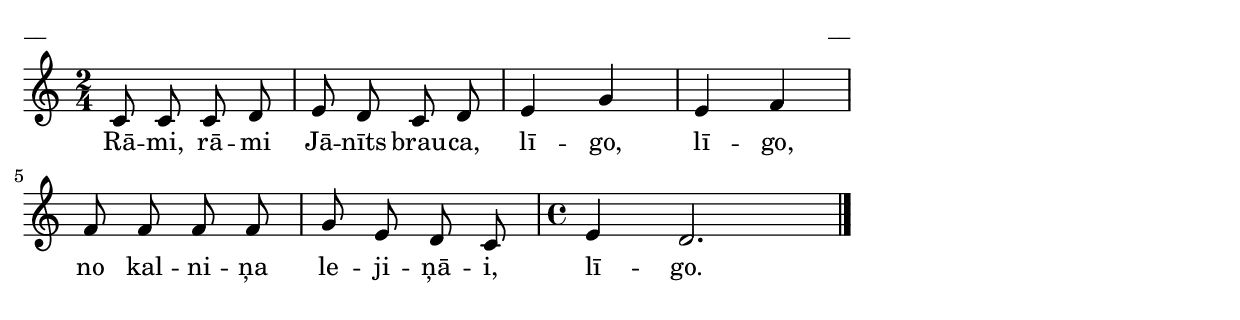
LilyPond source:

\version "2.13.16"
%\header {
%    title = "Rāmi, rāmi Jānīts brauca",AA lapas,Laivas melodija, Jāņi
%}
\paper {
line-width = 14\cm
left-margin = 0.4\cm
between-system-padding = 0.1\cm
between-system-space = 0.1\cm
}
\layout {
indent = #0
ragged-last = ##f
}

voiceA = \relative c' {
\clef "treble"
\key c \major
\time 2/4 
c8 c c d |
e8 d c d |
e4 g |
e4 f |
f8 f f f |
g8 e d c |
\time 4/4
e4 d2.
\bar "|." 
}

lyricA = \lyricmode {
Rā -- mi, rā -- mi Jā -- nīts brau -- ca, lī -- go, lī -- go, no kal -- ni -- ņa le -- ji -- ņā -- i, lī -- go.
} 

fullScore = <<
\new Staff {
<<
\new Voice = "voiceA" { \oneVoice \autoBeamOff \voiceA }
\lyricsto "voiceA" \new Lyrics \lyricA
>>
}
>>

\score {
\fullScore
\header { piece = "__" opus = "__" }
}
\markup { \with-color #(x11-color 'white) \sans \smaller "__" }
\score {
\unfoldRepeats
\fullScore
\midi {
\context { \Staff \remove "Staff_performer" }
\context { \Voice \consists "Staff_performer" }
}
}


